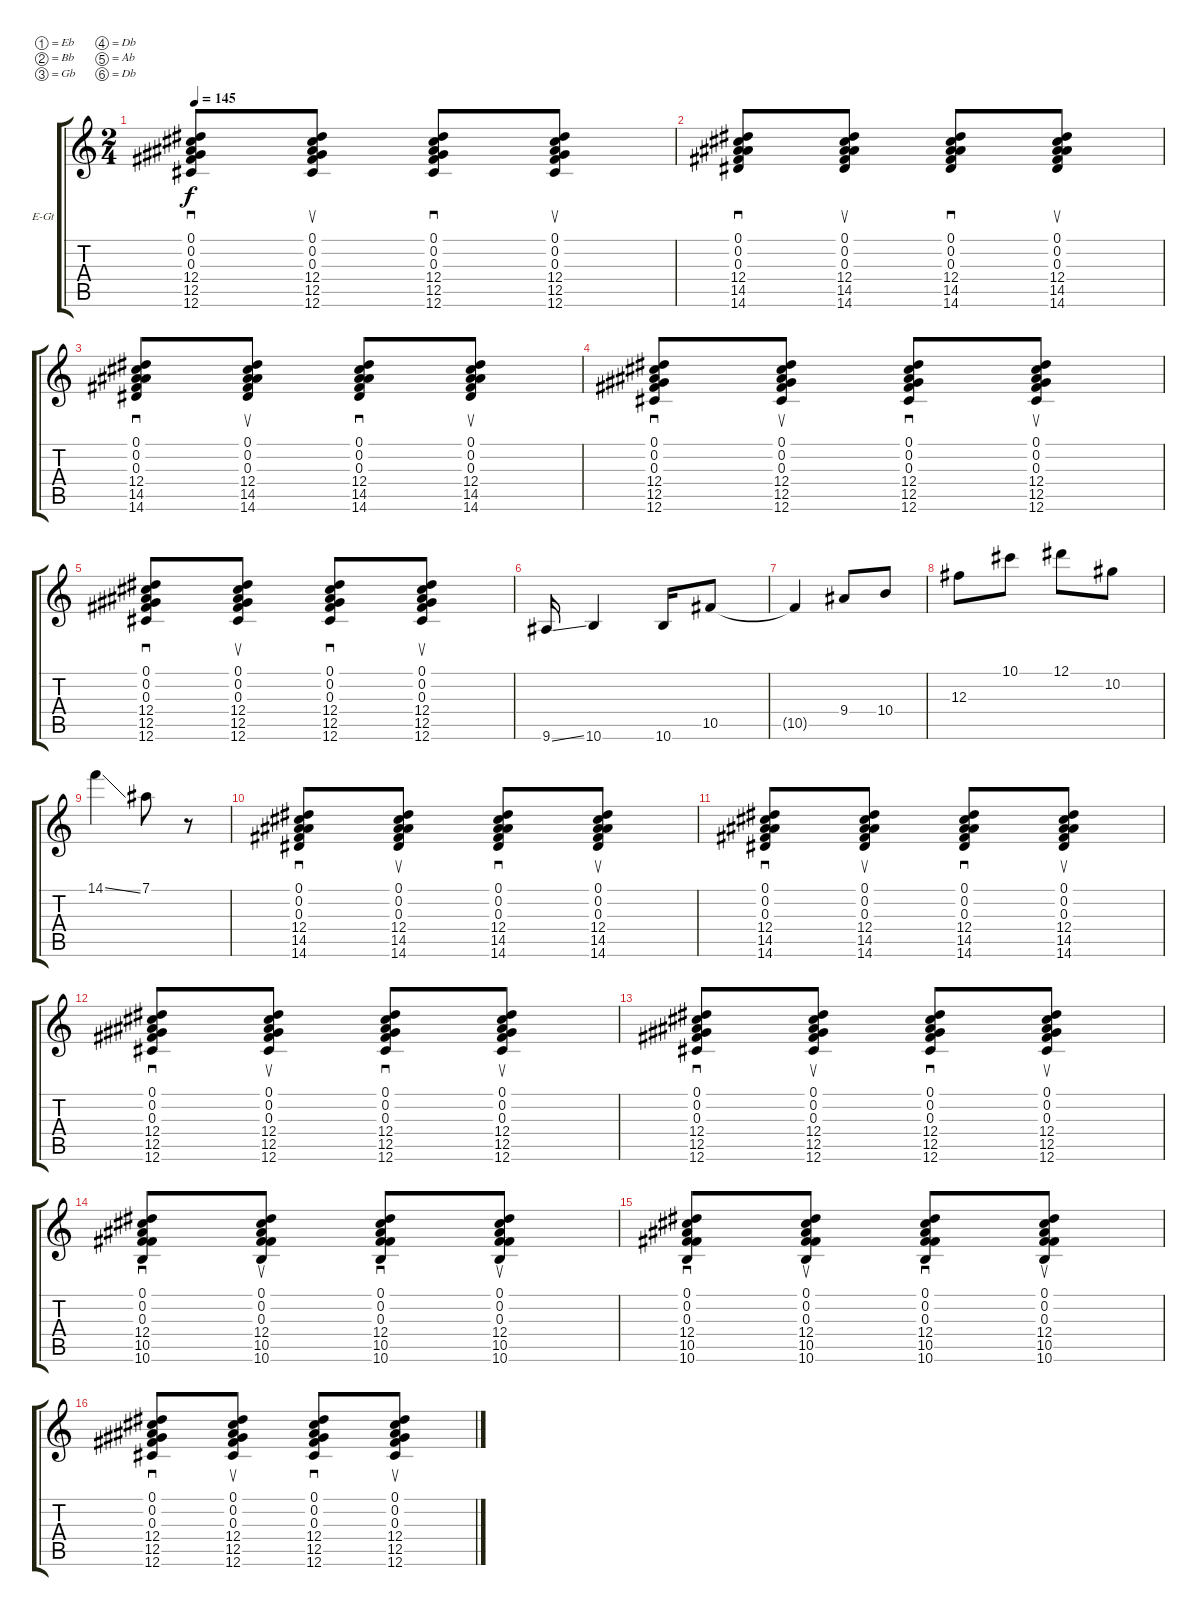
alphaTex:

\bracketExtendMode groupsimilarinstruments
\firstSystemTrackNameOrientation horizontal
\otherSystemsTrackNameOrientation horizontal
\track ("Guitar 2" "E-Gt") {instrument overdrivenguitar}
\staff {score tabs}
\tuning (Eb4 Bb3 Gb3 Db3 Ab2 Db2)
\ts (2 4)
\tempo 145
\clef g2
\ks c
(0.1 0.2 0.3 12.4 12.5 12.6).8{sd dy f} (0.1 0.2 0.3 12.4 12.5 12.6).8{su} (0.1 0.2 0.3 12.4 12.5 12.6).8{sd} (0.1 0.2 0.3 12.4 12.5 12.6).8{su} |
(0.3 12.4 14.5 14.6 0.2 0.1).8{sd} (0.3 12.4 14.5 14.6 0.1 0.2).8{su} (0.3 12.4 14.5 14.6 0.2 0.1).8{sd} (0.3 12.4 14.5 14.6 0.1 0.2).8{su} |
(0.3 12.4 14.5 14.6 0.1 0.2).8{sd} (0.3 12.4 14.5 14.6 0.2 0.1).8{su} (0.3 12.4 14.5 14.6 0.1 0.2).8{sd} (0.3 12.4 14.5 14.6 0.2 0.1).8{su} |
(0.1 0.2 0.3 12.4 12.5 12.6).8{sd} (0.1 0.2 0.3 12.4 12.5 12.6).8{su} (0.1 0.2 0.3 12.4 12.5 12.6).8{sd} (0.1 0.2 0.3 12.4 12.5 12.6).8{su} |
(0.1 0.2 0.3 12.4 12.5 12.6).8{sd} (0.1 0.2 0.3 12.4 12.5 12.6).8{su} (0.1 0.2 0.3 12.4 12.5 12.6).8{sd} (0.1 0.2 0.3 12.4 12.5 12.6).8{su} |
9.6{ss}.16 10.6.4 10.6.16 10.5.8 |
10.5{t}.4 9.4.8 10.4.8 |
12.3.8 10.1.8 12.1.8 10.2.8 |
14.1{ss}.4 7.1.8 r.8 |
(0.3 12.4 14.5 14.6 0.2 0.1).8{sd} (0.3 12.4 14.5 14.6 0.1 0.2).8{su} (0.3 12.4 14.5 14.6 0.2 0.1).8{sd} (0.3 12.4 14.5 14.6 0.1 0.2).8{su} |
(0.3 12.4 14.5 14.6 0.1 0.2).8{sd} (0.3 12.4 14.5 14.6 0.2 0.1).8{su} (0.3 12.4 14.5 14.6 0.1 0.2).8{sd} (0.3 12.4 14.5 14.6 0.2 0.1).8{su} |
(0.1 0.2 0.3 12.4 12.5 12.6).8{sd} (0.1 0.2 0.3 12.4 12.5 12.6).8{su} (0.1 0.2 0.3 12.4 12.5 12.6).8{sd} (0.1 0.2 0.3 12.4 12.5 12.6).8{su} |
(0.1 0.2 0.3 12.4 12.5 12.6).8{sd} (0.1 0.2 0.3 12.4 12.5 12.6).8{su} (0.1 0.2 0.3 12.4 12.5 12.6).8{sd} (0.1 0.2 0.3 12.4 12.5 12.6).8{su} |
(0.3 12.4 10.5 10.6 0.1 0.2).8{sd} (0.3 12.4 10.5 10.6 0.1 0.2).8{su} (0.3 12.4 10.5 10.6 0.2 0.1).8{sd} (0.3 12.4 10.5 10.6 0.1 0.2).8{su} |
(0.3 12.4 10.5 10.6 0.1 0.2).8{sd} (0.3 12.4 10.5 10.6 0.1 0.2).8{su} (0.3 12.4 10.5 10.6 0.2 0.1).8{sd} (0.3 12.4 10.5 10.6 0.1 0.2).8{su} |
(0.1 0.2 0.3 12.4 12.5 12.6).8{sd} (0.1 0.2 0.3 12.4 12.5 12.6).8{su} (0.1 0.2 0.3 12.4 12.5 12.6).8{sd} (0.1 0.2 0.3 12.4 12.5 12.6).8{su}
